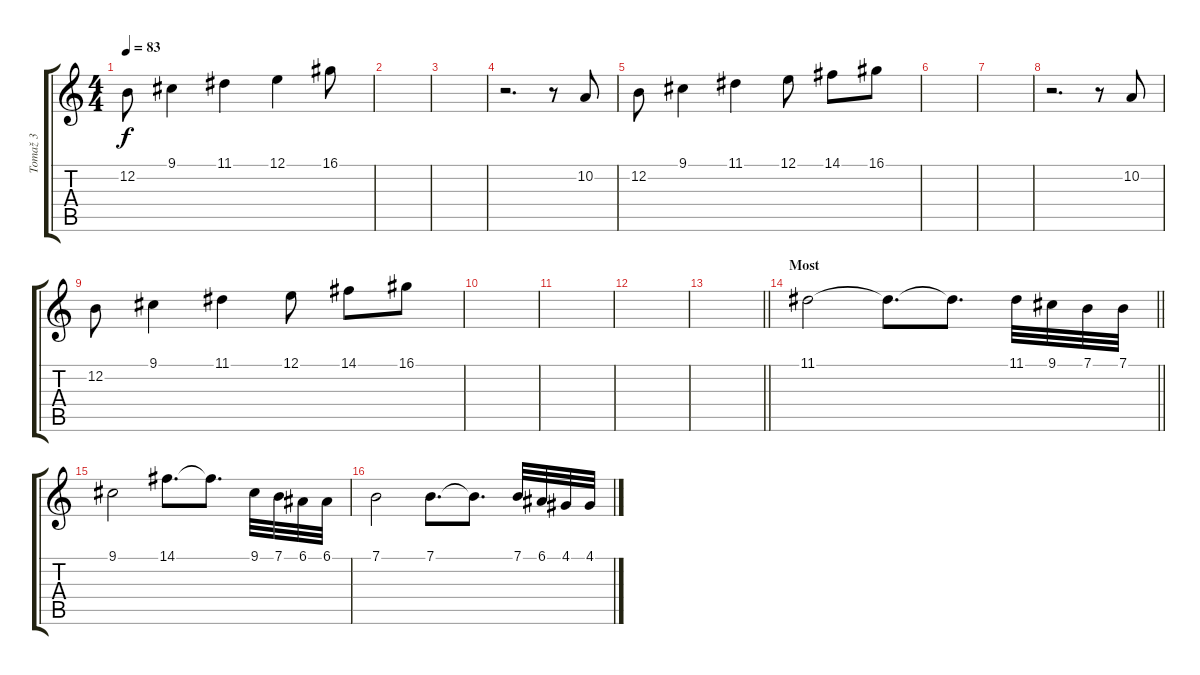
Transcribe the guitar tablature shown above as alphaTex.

\track ("Tomaž 3" "Tomaž 3") {instrument acousticgrandpiano}
\staff {score tabs}
\tuning (E4 B3 G3 D3 A2 E2) {hide}
\ts (4 4)
\tempo 83
\clef g2
\ks c
12.2.8{dy f} 9.1.4 11.1.4 12.1.4 16.1.8 |
|
|
r.2{d} r.8 10.2.8 |
12.2.8 9.1.4 11.1.4 12.1.8 14.1.8 16.1.8 |
|
|
r.2{d} r.8 10.2.8 |
12.2.8 9.1.4 11.1.4 12.1.8 14.1.8 16.1.8 |
|
|
|
\barLineRight lightlight
|
\section ("" "Most")
\barLineRight lightlight
11.1.2 11.1{t}.8{d} 11.1{t}.8{d} 11.1.32 9.1.32 7.1.32 7.1.32 |
9.1.2 14.1.8{d} 14.1{t}.8{d} 9.1.32 7.1.32 6.1.32 6.1.32 |
7.1.2 7.1.8{d} 7.1{t}.8{d} 7.1.32 6.1.32 4.1.32 4.1.32
